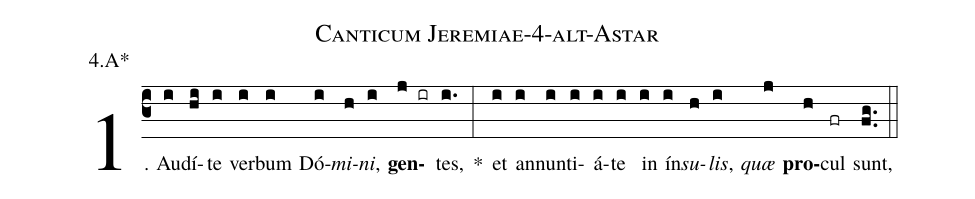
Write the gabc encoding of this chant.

name: Canticum Jeremiae-4-alt-Astar;
annotation: 4.A*;
%%
(c3)1. Au(i)dí(hi)te(i) ver(i)bum(i) Dó(i)<i>mi</i>(h)<i>ni</i>,(i) <b>gen</b>(j ir)tes,(i.) *(:) et(i) an(i)nun(i)ti(i)á(i)te(i) in(i) ín(i)<i>su</i>(h)<i>lis</i>,(i) <i>quæ</i>(j) <b>pro</b>(h)cul(fr) sunt,(fg..) (::)
